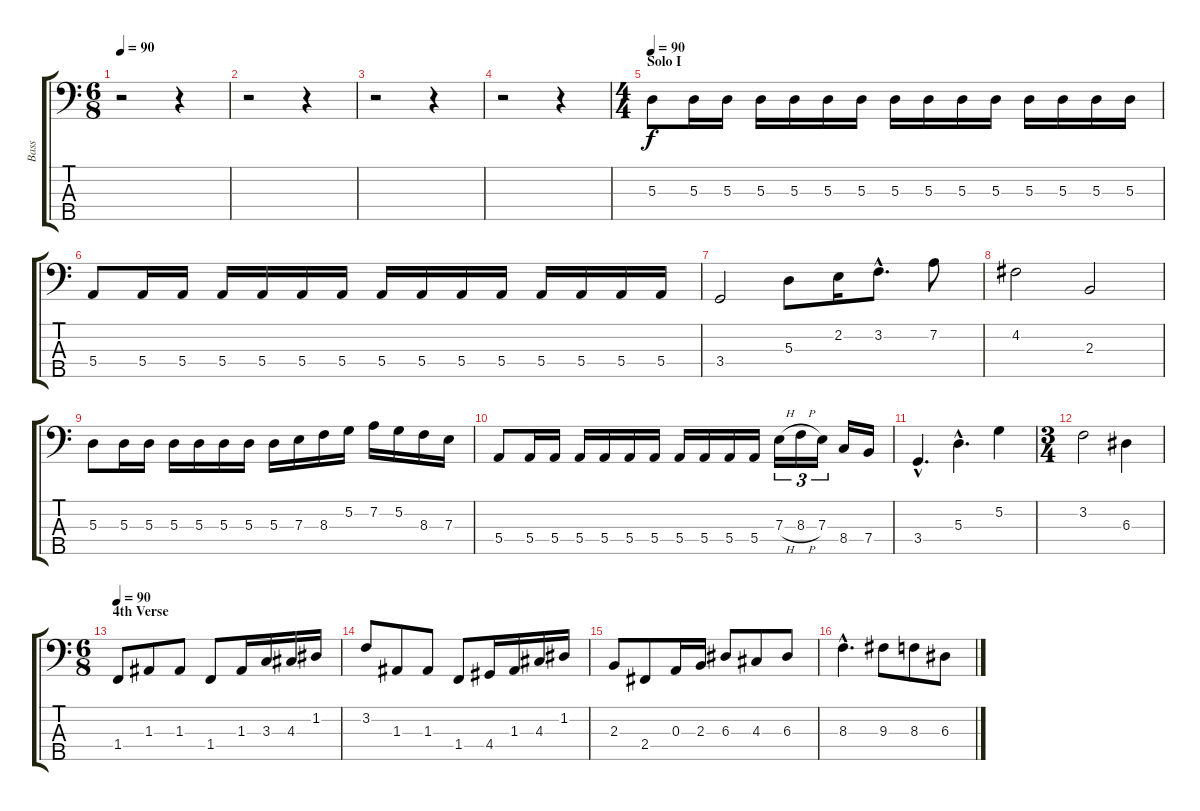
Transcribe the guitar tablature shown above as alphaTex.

\track ("Bass" "Bass") {instrument electricbassfinger}
\staff {score tabs}
\tuning (G2 D2 A1 E1 B0) {hide}
\ts (6 8)
\tempo 90
\clef f4
\ks c
r.2{dy f} r.4 |
r.2 r.4 |
r.2 r.4 |
r.2 r.4 |
\ts (4 4)
\section ("" "Solo I")
\tempo 90
5.3.8{volume 16} 5.3.16 5.3.16 5.3.16 5.3.16 5.3.16 5.3.16 5.3.16 5.3.16 5.3.16 5.3.16 5.3.16 5.3.16 5.3.16 5.3.16 |
5.4.8 5.4.16 5.4.16 5.4.16 5.4.16 5.4.16 5.4.16 5.4.16 5.4.16 5.4.16 5.4.16 5.4.16 5.4.16 5.4.16 5.4.16 |
3.4.2 5.3.8 2.2.16 3.2{hac}.8{d} 7.2.8 |
4.2.2 2.3.2 |
5.3.8 5.3.16 5.3.16 5.3.16 5.3.16 5.3.16 5.3.16 5.3.16 7.3.16 8.3.16 5.2.16 7.2.16 5.2.16 8.3.16 7.3.16 |
5.4.8 5.4.16 5.4.16 5.4.16 5.4.16 5.4.16 5.4.16 5.4.16 5.4.16 5.4.16 5.4.16 7.3{h}.16{tu (3 2)} 8.3{h}.16{tu (3 2)} 7.3.16{tu (3 2)} 8.4.16 7.4.16 |
3.4{hac}.4{d} 5.3{hac}.4{d} 5.2.4 |
\ts (3 4)
3.2.2 6.3.4 |
\ts (6 8)
\section ("" "4th Verse")
\tempo 90
1.4.8{volume 16} 1.3.8 1.3.8 1.4.8 1.3.16 3.3.16 4.3.16 1.2.16 |
3.2.8 1.3.8 1.3.8 1.4.8 4.4.16 1.3.16 4.3.16 1.2.16 |
2.3.8 2.4.8 0.3.16 2.3.16 6.3.8 4.3.8 6.3.8 |
8.3{hac}.4{d} 9.3.8 8.3.8 6.3.8
